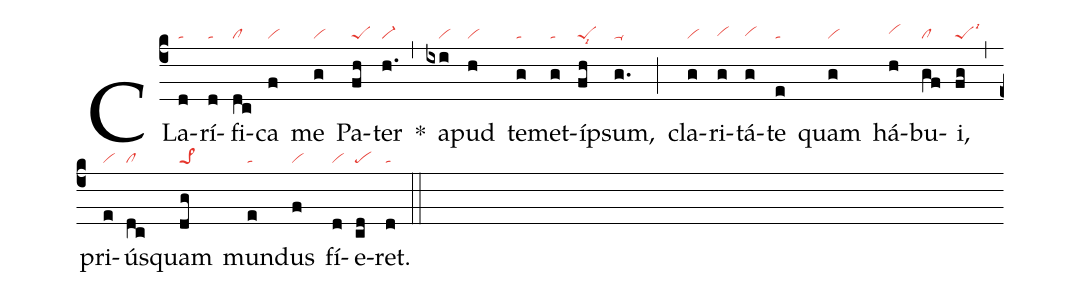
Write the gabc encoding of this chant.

nabc-lines:1;
%%
(c4)
CLa(d|ta)rí(d|ta)fi(dc|cl)ca(f|vi) me(g|vi) Pa(fh|peS)ter(h.|vi-) *(,)
a(ixi|////vi)pud(h|vi) te(g|ta)met(g|ta)í(fh|peSlsi8)psum,(g.|ta-) (;)
cla(g|vi)ri(g|vihg)tá(g|vihg)te(e|ta) quam(g|vi) há(h|vihh)bu(gf|cl)i,(fg|peSlsi3) (,)
pri(e|vi)ús(dc|cl)quam(dg|pe>1) mun(e|ta)dus(f|vi) fí(d|vi)e(cd|pe)ret.(d|ta) (::)
